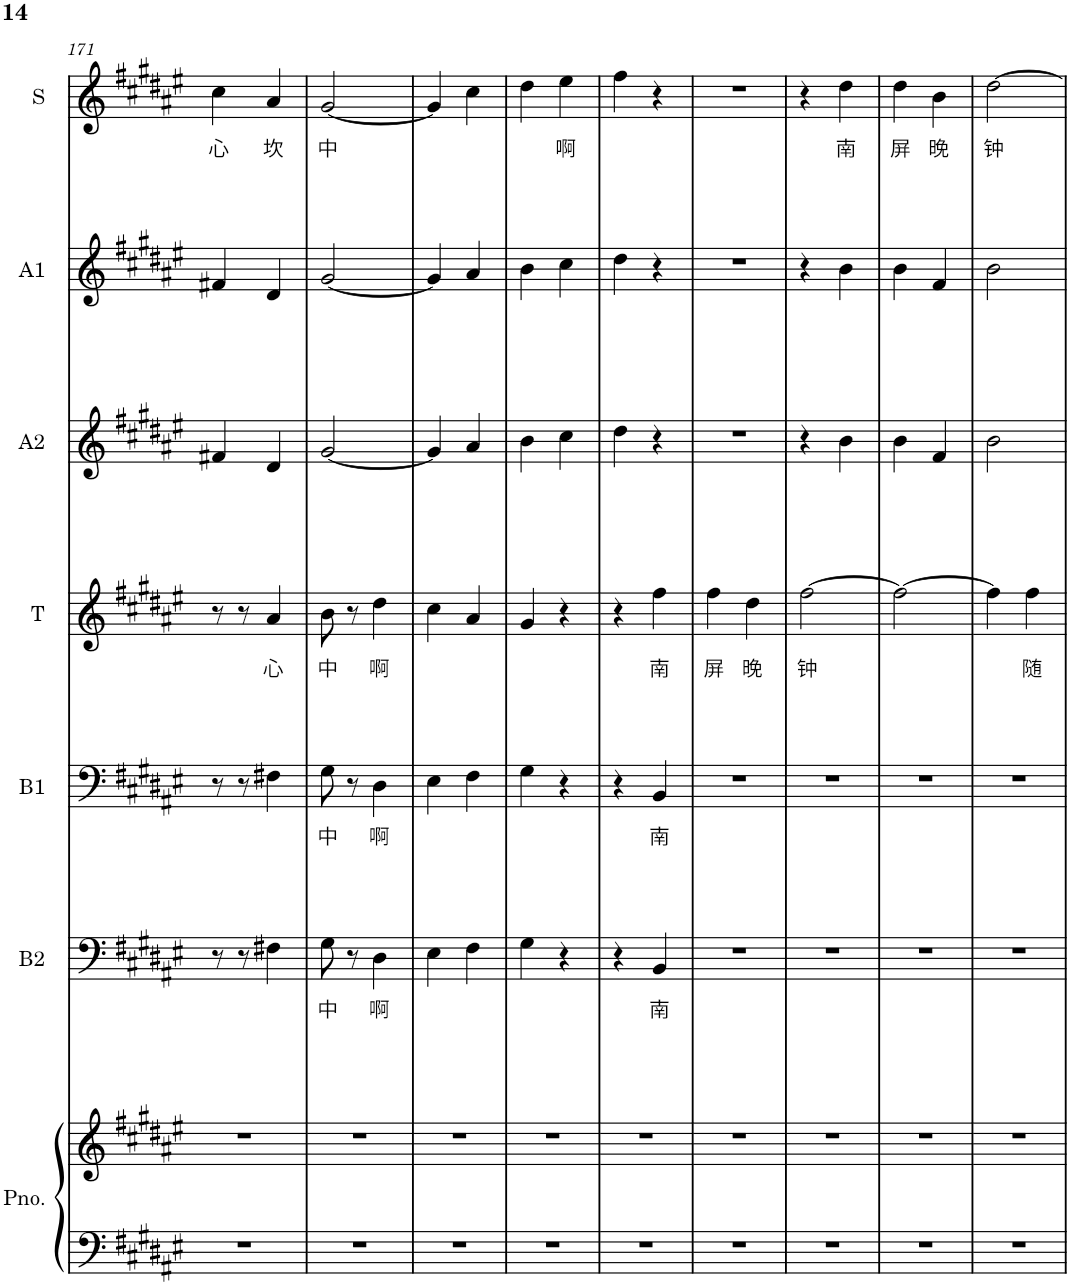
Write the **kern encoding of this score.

**kern	**kern	**kern	**text	**kern	**text	**kern	**text	**kern	**kern	**kern	**text
*part7	*part7	*part6	*part6	*part5	*part5	*part4	*part4	*part3	*part2	*part1	*part1
*staff8	*staff7	*staff6	*staff6	*staff5	*staff5	*staff4	*staff4	*staff3	*staff2	*staff1	*staff1
*I"Piano	*	*I"Bass2	*	*I"Base1	*	*I"Tenor	*	*I"Alto2	*I"Alto1	*I"Soprano	*
*I'Pno.	*	*I'B2	*	*I'B1	*	*I'T	*	*I'A2	*I'A1	*I'S	*
!!LO:PB:g=z
*clefF4	*clefG2	*clefF4	*	*clefF4	*	*clefG2	*	*clefG2	*clefG2	*clefG2	*
*k[f#c#g#d#a#e#]	*k[f#c#g#d#a#e#]	*k[f#c#g#d#a#e#]	*	*k[f#c#g#d#a#e#]	*	*k[f#c#g#d#a#e#]	*	*k[f#c#g#d#a#e#]	*k[f#c#g#d#a#e#]	*k[f#c#g#d#a#e#]	*
*M2/4	*M2/4	*M2/4	*	*M2/4	*	*M2/4	*	*M2/4	*M2/4	*M2/4	*
=171	=171	=171	=171	=171	=171	=171	=171	=171	=171	=171	=171
!	!	!	!	!	!	!	!	!	!	!	!LO:LY:b
2r	2r	8r	.	8r	.	8r	.	4f#X/	4f#X/	4cc#\	心
.	.	8r	.	8r	.	8r	.	.	.	.	.
!	!	!	!	!	!	!	!LO:LY:b	!	!	!	!LO:LY:b
.	.	4F#X\	.	4F#X\	.	4a#/	心	4d#/	4d#/	4a#/	坎
=172	=172	=172	=172	=172	=172	=172	=172	=172	=172	=172	=172
!	!	!	!LO:LY:b	!	!LO:LY:b	!	!LO:LY:b	!	!	!	!LO:LY:b
2r	2r	8G#\	中	8G#\	中	8b\	中	[2g#/	[2g#/	[2g#/	中
.	.	8r	.	8r	.	8r	.	.	.	.	.
!	!	!	!LO:LY:b	!	!LO:LY:b	!	!LO:LY:b	!	!	!	!
.	.	4D#\	啊	4D#\	啊	4dd#\	啊	.	.	.	.
=173	=173	=173	=173	=173	=173	=173	=173	=173	=173	=173	=173
2r	2r	4E#\	.	4E#\	.	4cc#\	.	4g#/]	4g#/]	4g#/]	.
.	.	4F#\	.	4F#\	.	4a#/	.	4a#/	4a#/	4cc#\	.
=174	=174	=174	=174	=174	=174	=174	=174	=174	=174	=174	=174
2r	2r	4G#\	.	4G#\	.	4g#/	.	4b\	4b\	4dd#\	.
!	!	!	!	!	!	!	!	!	!	!	!LO:LY:b
.	.	4r	.	4r	.	4r	.	4cc#\	4cc#\	4ee#\	啊
=175	=175	=175	=175	=175	=175	=175	=175	=175	=175	=175	=175
2r	2r	4r	.	4r	.	4r	.	4dd#\	4dd#\	4ff#\	.
!	!	!	!LO:LY:b	!	!LO:LY:b	!	!LO:LY:b	!	!	!	!
.	.	4BB/	南	4BB/	南	4ff#\	南	4r	4r	4r	.
=176	=176	=176	=176	=176	=176	=176	=176	=176	=176	=176	=176
!	!	!	!	!	!	!	!LO:LY:b	!	!	!	!
2r	2r	2r	.	2r	.	4ff#\	屏	2r	2r	2r	.
!	!	!	!	!	!	!	!LO:LY:b	!	!	!	!
.	.	.	.	.	.	4dd#\	晚	.	.	.	.
=177	=177	=177	=177	=177	=177	=177	=177	=177	=177	=177	=177
!	!	!	!	!	!	!	!LO:LY:b	!	!	!	!
2r	2r	2r	.	2r	.	[2ff#\	钟	4r	4r	4r	.
!	!	!	!	!	!	!	!	!	!	!	!LO:LY:b
.	.	.	.	.	.	.	.	4b\	4b\	4dd#\	南
=178	=178	=178	=178	=178	=178	=178	=178	=178	=178	=178	=178
!	!	!	!	!	!	!	!	!	!	!	!LO:LY:b
2r	2r	2r	.	2r	.	2ff#\_	.	4b\	4b\	4dd#\	屏
!	!	!	!	!	!	!	!	!	!	!	!LO:LY:b
.	.	.	.	.	.	.	.	4f#/	4f#/	4b\	晚
=179	=179	=179	=179	=179	=179	=179	=179	=179	=179	=179	=179
!	!	!	!	!	!	!	!	!	!	!	!LO:LY:b
2r	2r	2r	.	2r	.	4ff#\]	.	2b\	2b\	[2dd#\	钟
!	!	!	!	!	!	!	!LO:LY:b	!	!	!	!
.	.	.	.	.	.	4ff#\	随	.	.	.	.
=	=	=	=	=	=	=	=	=	=	=	=
*-	*-	*-	*-	*-	*-	*-	*-	*-	*-	*-	*-
